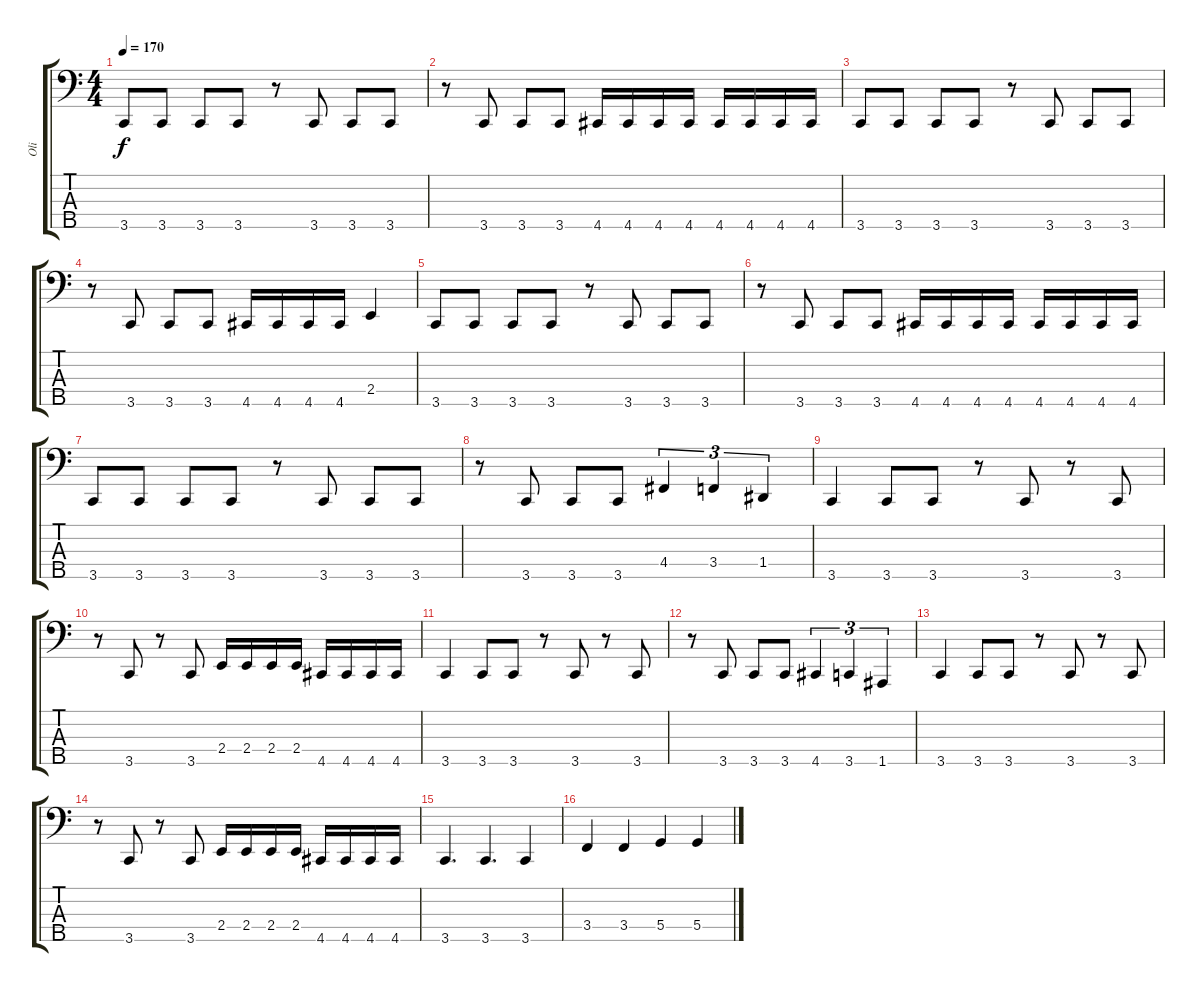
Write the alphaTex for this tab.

\track ("Oli" "Oli") {instrument electricbasspick}
\staff {score tabs}
\tuning (F2 C2 G1 D1 A0) {hide}
\ts (4 4)
\tempo 170
\clef f4
\ks c
3.5.8{dy f} 3.5.8 3.5.8 3.5.8 r.8 3.5.8 3.5.8 3.5.8 |
r.8 3.5.8 3.5.8 3.5.8 4.5.16 4.5.16 4.5.16 4.5.16 4.5.16 4.5.16 4.5.16 4.5.16 |
3.5.8 3.5.8 3.5.8 3.5.8 r.8 3.5.8 3.5.8 3.5.8 |
r.8 3.5.8 3.5.8 3.5.8 4.5.16 4.5.16 4.5.16 4.5.16 2.4.4 |
3.5.8 3.5.8 3.5.8 3.5.8 r.8 3.5.8 3.5.8 3.5.8 |
r.8 3.5.8 3.5.8 3.5.8 4.5.16 4.5.16 4.5.16 4.5.16 4.5.16 4.5.16 4.5.16 4.5.16 |
3.5.8 3.5.8 3.5.8 3.5.8 r.8 3.5.8 3.5.8 3.5.8 |
r.8 3.5.8 3.5.8 3.5.8 4.4.4{tu (3 2)} 3.4.4{tu (3 2)} 1.4.4{tu (3 2)} |
3.5.4 3.5.8 3.5.8 r.8 3.5.8 r.8 3.5.8 |
r.8 3.5.8 r.8 3.5.8 2.4.16 2.4.16 2.4.16 2.4.16 4.5.16 4.5.16 4.5.16 4.5.16 |
3.5.4 3.5.8 3.5.8 r.8 3.5.8 r.8 3.5.8 |
r.8 3.5.8 3.5.8 3.5.8 4.5.4{tu (3 2)} 3.5.4{tu (3 2)} 1.5.4{tu (3 2)} |
3.5.4 3.5.8 3.5.8 r.8 3.5.8 r.8 3.5.8 |
r.8 3.5.8 r.8 3.5.8 2.4.16 2.4.16 2.4.16 2.4.16 4.5.16 4.5.16 4.5.16 4.5.16 |
3.5.4{d} 3.5.4{d} 3.5.4 |
3.4.4 3.4.4 5.4.4 5.4.4
